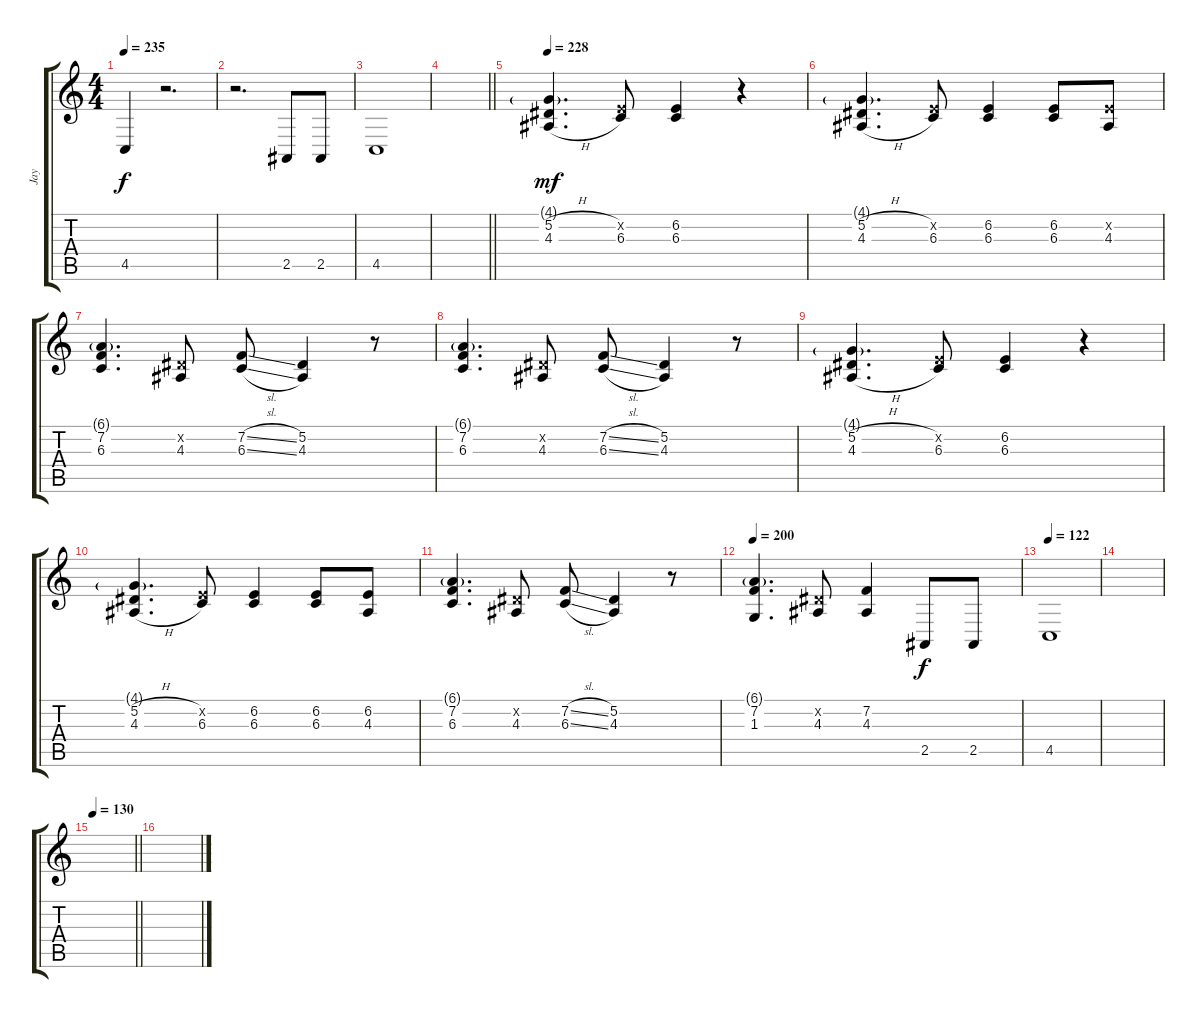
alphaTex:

\track ("Jay" "Jay") {instrument bassoon}
\staff {score tabs}
\tuning (Eb4 Bb3 Gb3 Db3 Ab2 Eb2) {hide}
\ts (4 4)
\tempo 235
\clef g2
\ks c
4.5.4{dy f} r.2{d} |
r.2{d} 2.5.8 2.5.8 |
4.5.1 |
\barLineRight lightlight
|
\section ("" "")
\tempo 228
(4.1{g} 5.2{h} 4.3{h}).4{d dy mf instrument bassoon} (6.2{x} 6.3).8 (6.2 6.3).4 r.4 |
(4.1{g} 5.2{h} 4.3{h}).4{d} (6.2{x} 6.3).8 (6.2 6.3).4 (6.2 6.3).8 (6.2{x} 4.3).8 |
(6.1{g} 7.2 6.3).4{d} (5.2{x} 4.3).8 (7.2{sl} 6.3{sl}).8 (5.2 4.3).4 r.8 |
(6.1{g} 7.2 6.3).4{d} (5.2{x} 4.3).8 (7.2{sl} 6.3{sl}).8 (5.2 4.3).4 r.8 |
(4.1{g} 5.2{h} 4.3{h}).4{d} (6.2{x} 6.3).8 (6.2 6.3).4 r.4 |
(4.1{g} 5.2{h} 4.3{h}).4{d} (6.2{x} 6.3).8 (6.2 6.3).4 (6.2 6.3).8 (6.2 4.3).8 |
(6.1{g} 7.2 6.3).4{d} (5.2{x} 4.3).8 (7.2{sl} 6.3{sl}).8 (5.2 4.3).4 r.8 |
\tempo 200
(6.1{g} 7.2 1.3).4{d} (5.2{x} 4.3).8 (7.2 4.3).4 2.5.8{dy f instrument gunshot} 2.5.8 |
\tempo 122
4.5.1 |
|
\tempo 130
\barLineRight lightlight
|
\section ("" "")
